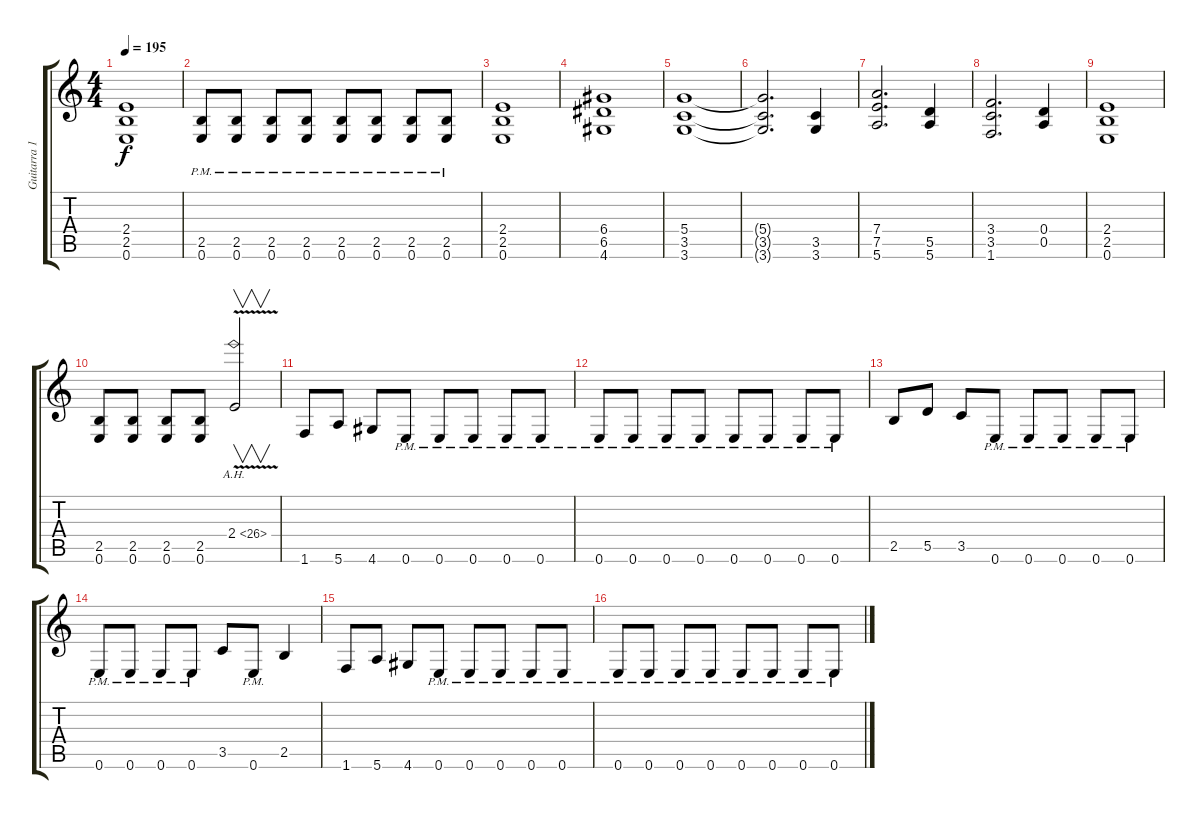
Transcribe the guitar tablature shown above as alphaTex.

\track ("Guitarra 1" "Guitarra 1") {instrument distortionguitar}
\staff {score tabs}
\tuning (E4 B3 G3 D3 A2 E2) {hide}
\ts (4 4)
\tempo 195
\clef g2
\ks c
(2.4 2.5 0.6).1{dy f} |
(2.5 0.6{pm}).8 (2.5 0.6{pm}).8 (2.5 0.6{pm}).8 (2.5 0.6{pm}).8 (2.5 0.6{pm}).8 (2.5 0.6{pm}).8 (2.5 0.6{pm}).8 (2.5 0.6{pm}).8 |
(2.4 2.5 0.6).1 |
(6.4 6.5 4.6).1 |
(5.4 3.5 3.6).1 |
(5.4{t} 3.5{t} 3.6{t}).2{d} (3.5 3.6).4 |
(7.4 7.5 5.6).2{d} (5.5 5.6).4 |
(3.4 3.5 1.6).2{d} (0.4 0.5).4 |
(2.4 2.5 0.6).1 |
(2.5 0.6).8 (2.5 0.6).8 (2.5 0.6).8 (2.5 0.6).8 2.4{ah 24 v}.2{v volume 16} |
1.6.8{volume 16} 5.6.8 4.6.8 0.6{pm}.8 0.6{pm}.8 0.6{pm}.8 0.6{pm}.8 0.6{pm}.8 |
0.6{pm}.8 0.6{pm}.8 0.6{pm}.8 0.6{pm}.8 0.6{pm}.8 0.6{pm}.8 0.6{pm}.8 0.6{pm}.8 |
2.5.8 5.5.8 3.5.8 0.6{pm}.8 0.6{pm}.8 0.6{pm}.8 0.6{pm}.8 0.6{pm}.8 |
0.6{pm}.8 0.6{pm}.8 0.6{pm}.8 0.6{pm}.8 3.5.8 0.6{pm}.8 2.5.4 |
1.6.8 5.6.8 4.6.8 0.6{pm}.8 0.6{pm}.8 0.6{pm}.8 0.6{pm}.8 0.6{pm}.8 |
0.6{pm}.8 0.6{pm}.8 0.6{pm}.8 0.6{pm}.8 0.6{pm}.8 0.6{pm}.8 0.6{pm}.8 0.6{pm}.8
